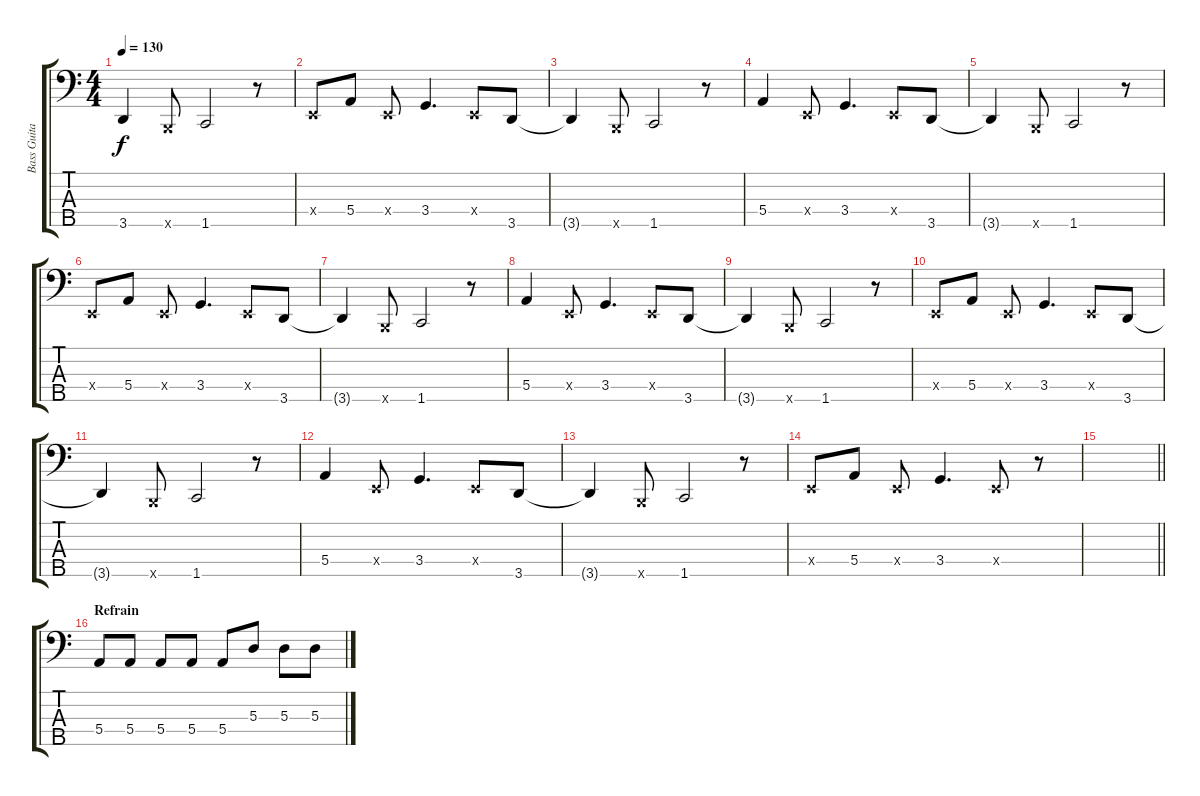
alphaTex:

\track ("Bass Guitar" "Bass Guita") {instrument electricbassfinger}
\staff {score tabs}
\tuning (G2 D2 A1 E1 B0) {hide}
\ts (4 4)
\tempo 130
\clef f4
\ks c
3.5{t}.4{dy f} 0.5{x}.8 1.5.2 r.8 |
0.4{x}.8 5.4.8 0.4{x}.8 3.4.4{d} 0.4{x}.8 3.5.8 |
3.5{t}.4 0.5{x}.8 1.5.2 r.8 |
5.4.4 0.4{x}.8 3.4.4{d} 0.4{x}.8 3.5.8 |
3.5{t}.4 0.5{x}.8 1.5.2 r.8 |
0.4{x}.8 5.4.8 0.4{x}.8 3.4.4{d} 0.4{x}.8 3.5.8 |
3.5{t}.4 0.5{x}.8 1.5.2 r.8 |
5.4.4 0.4{x}.8 3.4.4{d} 0.4{x}.8 3.5.8 |
3.5{t}.4 0.5{x}.8 1.5.2 r.8 |
0.4{x}.8 5.4.8 0.4{x}.8 3.4.4{d} 0.4{x}.8 3.5.8 |
3.5{t}.4 0.5{x}.8 1.5.2 r.8 |
5.4.4 0.4{x}.8 3.4.4{d} 0.4{x}.8 3.5.8 |
3.5{t}.4 0.5{x}.8 1.5.2 r.8 |
0.4{x}.8 5.4.8 0.4{x}.8 3.4.4{d} 0.4{x}.8 r.8 |
\barLineRight lightlight
|
\section ("" "Refrain")
5.4.8 5.4.8 5.4.8 5.4.8 5.4.8 5.3.8 5.3.8 5.3.8
